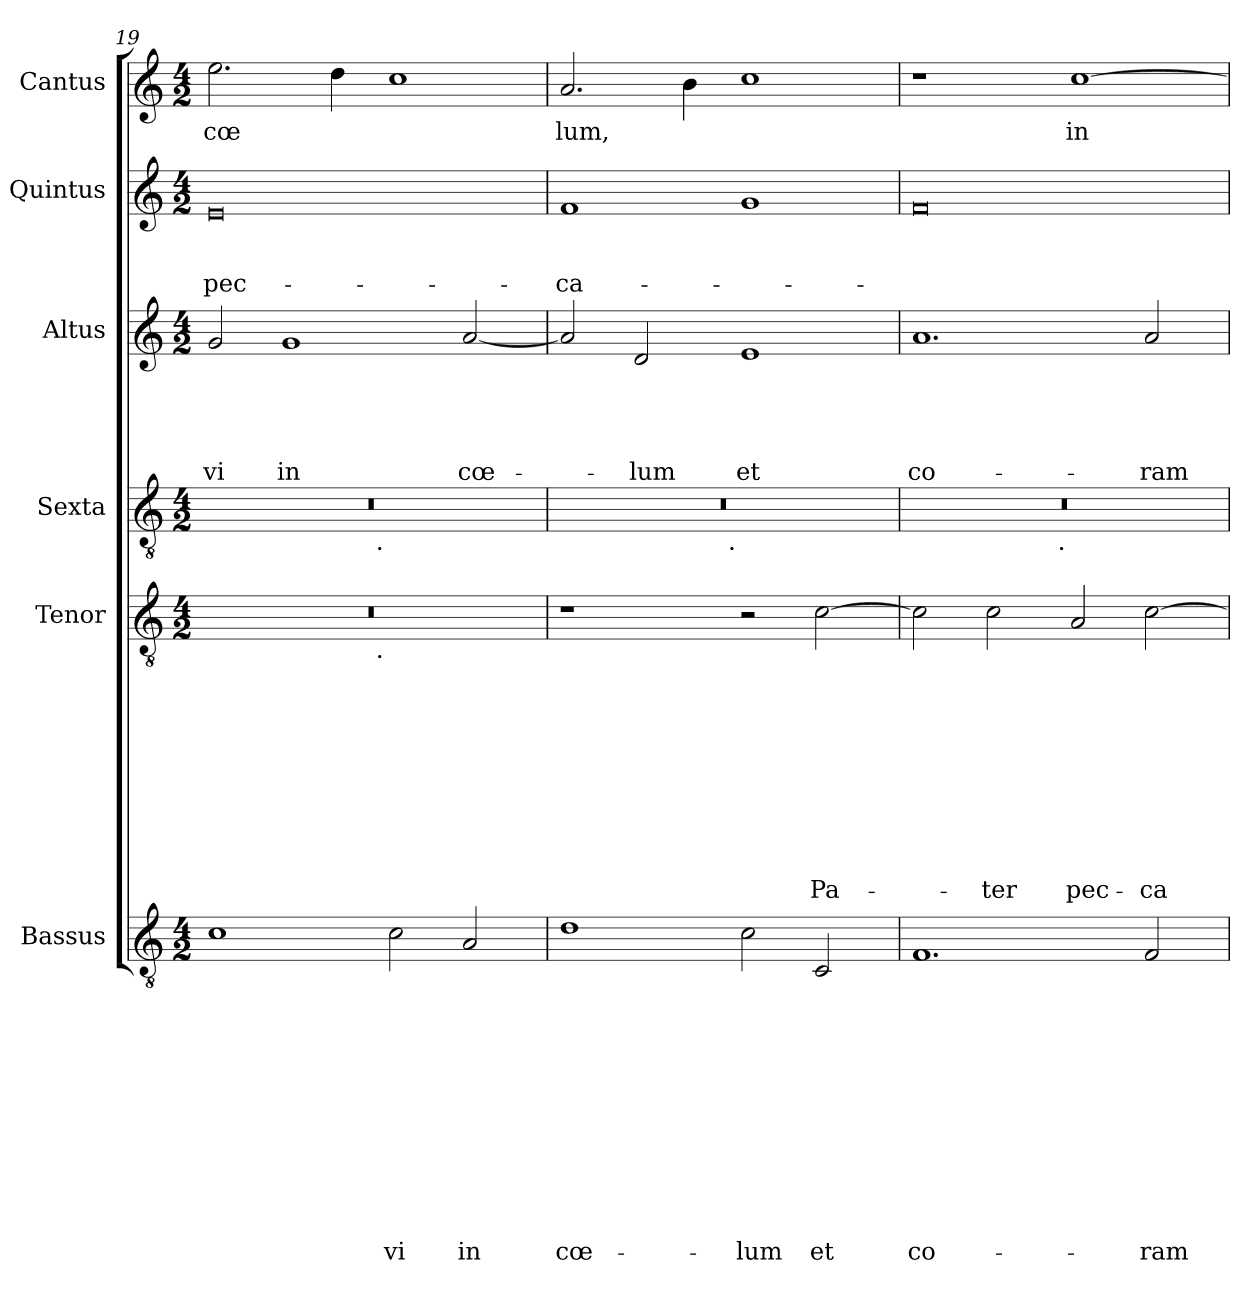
**kern	**text	**text	**text	**text	**text	**text	**text	**text	**text	**text	**text	**text	**kern	**text	**text	**text	**text	**text	**text	**text	**text	**text	**text	**kern	**kern	**text	**text	**text	**text	**text	**kern	**text	**text	**text	**kern	**text
*part6	*part6	*part6	*part6	*part6	*part6	*part6	*part6	*part6	*part6	*part6	*part6	*part6	*part5	*part5	*part5	*part5	*part5	*part5	*part5	*part5	*part5	*part5	*part5	*part4	*part3	*part3	*part3	*part3	*part3	*part3	*part2	*part2	*part2	*part2	*part1	*part1
*staff6	*staff6	*staff6	*staff6	*staff6	*staff6	*staff6	*staff6	*staff6	*staff6	*staff6	*staff6	*staff6	*staff5	*staff5	*staff5	*staff5	*staff5	*staff5	*staff5	*staff5	*staff5	*staff5	*staff5	*staff4	*staff3	*staff3	*staff3	*staff3	*staff3	*staff3	*staff2	*staff2	*staff2	*staff2	*staff1	*staff1
*I"Bassus	*	*	*	*	*	*	*	*	*	*	*	*	*I"Tenor	*	*	*	*	*	*	*	*	*	*	*I"Sexta	*I"Altus	*	*	*	*	*	*I"Quintus	*	*	*	*I"Cantus	*
*I'Bassus	*	*	*	*	*	*	*	*	*	*	*	*	*I'Tenor	*	*	*	*	*	*	*	*	*	*	*	*I'Altus	*	*	*	*	*	*I'Quintus	*	*	*	*I'Cantus	*
*clefGv2	*	*	*	*	*	*	*	*	*	*	*	*	*clefGv2	*	*	*	*	*	*	*	*	*	*	*clefGv2	*clefG2	*	*	*	*	*	*clefG2	*	*	*	*clefG2	*
*k[]	*	*	*	*	*	*	*	*	*	*	*	*	*k[]	*	*	*	*	*	*	*	*	*	*	*k[]	*k[]	*	*	*	*	*	*k[]	*	*	*	*k[]	*
*C:	*	*	*	*	*	*	*	*	*	*	*	*	*C:	*	*	*	*	*	*	*	*	*	*	*C:	*C:	*	*	*	*	*	*C:	*	*	*	*C:	*
*M4/2	*	*	*	*	*	*	*	*	*	*	*	*	*M4/2	*	*	*	*	*	*	*	*	*	*	*M4/2	*M4/2	*	*	*	*	*	*M4/2	*	*	*	*M4/2	*
=19	=19	=19	=19	=19	=19	=19	=19	=19	=19	=19	=19	=19	=19	=19	=19	=19	=19	=19	=19	=19	=19	=19	=19	=19	=19	=19	=19	=19	=19	=19	=19	=19	=19	=19	=19	=19
!	!	!	!	!	!	!	!	!	!	!	!	!	!	!	!	!	!	!	!	!	!	!	!	!	!	!	!	!	!	!LO:LY:b	!	!	!	!LO:LY:b	!	!LO:LY:b
*	*	*	*	*	*	*	*	*	*	*	*	*	*^	*	*	*	*	*	*	*	*	*	*	*^	*	*	*	*	*	*	*	*	*	*	*	*
1c	.	.	.	.	.	.	.	.	.	.	.	.	0r	2ryy	.	.	.	.	.	.	.	.	.	.	0r	2ryy	2g/	.	.	.	.	-vi	0e	.	.	pec-	2.ee\	cœ
!	!	!	!	!	!	!	!	!	!	!	!	!	!	!	!	!	!	!	!	!	!	!	!	!	!	!	!	!	!	!	!	!LO:LY:b	!	!	!	!	!	!
.	.	.	.	.	.	.	.	.	.	.	.	.	.	4...ryy	.	.	.	.	.	.	.	.	.	.	.	4...ryy	1g	.	.	.	.	in	.	.	.	.	.	.
.	.	.	.	.	.	.	.	.	.	.	.	.	.	.	.	.	.	.	.	.	.	.	.	.	.	.	.	.	.	.	.	.	.	.	.	.	4dd\	.
!	!	!	!	!	!	!	!	!	!	!	!	!	!	!	!	!	!	!	!	!	!	!	!	!	!	!LO:TX:b:t=.	!	!	!	!	!	!	!	!	!	!	!	!
!	!	!	!	!	!	!	!	!	!	!	!	!	!	!LO:TX:b:t=.	!	!	!	!	!	!	!	!	!	!	!	!	!	!	!	!	!	!	!	!	!	!	!	!
.	.	.	.	.	.	.	.	.	.	.	.	.	.	1ryy	.	.	.	.	.	.	.	.	.	.	.	1ryy	.	.	.	.	.	.	.	.	.	.	.	.
!	!	!	!	!	!	!	!	!	!	!	!	!LO:LY:b	!	!	!	!	!	!	!	!	!	!	!	!	!	!	!	!	!	!	!	!	!	!	!	!	!	!
2c\	.	.	.	.	.	.	.	.	.	.	.	-vi	.	.	.	.	.	.	.	.	.	.	.	.	.	.	.	.	.	.	.	.	.	.	.	.	1cc	.
!	!	!	!	!	!	!	!	!	!	!	!	!LO:LY:b	!	!	!	!	!	!	!	!	!	!	!	!	!	!	!	!	!	!	!	!LO:LY:b	!	!	!	!	!	!
2A/	.	.	.	.	.	.	.	.	.	.	.	in	.	.	.	.	.	.	.	.	.	.	.	.	.	.	[<2a/	.	.	.	.	cœ-	.	.	.	.	.	.
.	.	.	.	.	.	.	.	.	.	.	.	.	.	32ryy	.	.	.	.	.	.	.	.	.	.	.	32ryy	.	.	.	.	.	.	.	.	.	.	.	.
=20	=20	=20	=20	=20	=20	=20	=20	=20	=20	=20	=20	=20	=20	=20	=20	=20	=20	=20	=20	=20	=20	=20	=20	=20	=20	=20	=20	=20	=20	=20	=20	=20	=20	=20	=20	=20	=20	=20
!	!	!	!	!	!	!	!	!	!	!	!	!LO:LY:b	!	!	!	!	!	!	!	!	!	!	!	!	!	!	!	!	!	!	!	!	!	!	!	!LO:LY:b	!	!LO:LY:b
*	*	*	*	*	*	*	*	*	*	*	*	*	*v	*v	*	*	*	*	*	*	*	*	*	*	*	*	*	*	*	*	*	*	*	*	*	*	*	*
1d	.	.	.	.	.	.	.	.	.	.	.	cœ-	1r	.	.	.	.	.	.	.	.	.	.	0r	2ryy	2a/]	.	.	.	.	.	1f	.	.	-ca-	2.a/	lum,
!	!	!	!	!	!	!	!	!	!	!	!	!	!	!	!	!	!	!	!	!	!	!	!	!	!	!	!	!	!	!	!LO:LY:b	!	!	!	!	!	!
.	.	.	.	.	.	.	.	.	.	.	.	.	.	.	.	.	.	.	.	.	.	.	.	.	4...ryy	2d/	.	.	.	.	-lum	.	.	.	.	.	.
.	.	.	.	.	.	.	.	.	.	.	.	.	.	.	.	.	.	.	.	.	.	.	.	.	.	.	.	.	.	.	.	.	.	.	.	4b\	.
!	!	!	!	!	!	!	!	!	!	!	!	!	!	!	!	!	!	!	!	!	!	!	!	!	!LO:TX:b:t=.	!	!	!	!	!	!	!	!	!	!	!	!
.	.	.	.	.	.	.	.	.	.	.	.	.	.	.	.	.	.	.	.	.	.	.	.	.	1ryy	.	.	.	.	.	.	.	.	.	.	.	.
!	!	!	!	!	!	!	!	!	!	!	!	!LO:LY:b	!	!	!	!	!	!	!	!	!	!	!	!	!	!	!	!	!	!	!LO:LY:b	!	!	!	!	!	!
2c\	.	.	.	.	.	.	.	.	.	.	.	-lum	2r	.	.	.	.	.	.	.	.	.	.	.	.	1e	.	.	.	.	et	1g	.	.	.	1cc	.
!	!	!	!	!	!	!	!	!	!	!	!	!LO:LY:b	!	!	!	!	!	!	!	!	!	!	!LO:LY:b	!	!	!	!	!	!	!	!	!	!	!	!	!	!
2C/	.	.	.	.	.	.	.	.	.	.	.	et	[>2c\	.	.	.	.	.	.	.	.	.	Pa-	.	.	.	.	.	.	.	.	.	.	.	.	.	.
.	.	.	.	.	.	.	.	.	.	.	.	.	.	.	.	.	.	.	.	.	.	.	.	.	32ryy	.	.	.	.	.	.	.	.	.	.	.	.
=21	=21	=21	=21	=21	=21	=21	=21	=21	=21	=21	=21	=21	=21	=21	=21	=21	=21	=21	=21	=21	=21	=21	=21	=21	=21	=21	=21	=21	=21	=21	=21	=21	=21	=21	=21	=21	=21
!	!	!	!	!	!	!	!	!	!	!	!	!LO:LY:b	!	!	!	!	!	!	!	!	!	!	!	!	!	!	!	!	!	!	!LO:LY:b	!	!	!	!	!	!
1.F	.	.	.	.	.	.	.	.	.	.	.	co-	2c\]	.	.	.	.	.	.	.	.	.	.	0r	2ryy	1.a	.	.	.	.	co-	0f	.	.	.	1r	.
!	!	!	!	!	!	!	!	!	!	!	!	!	!	!	!	!	!	!	!	!	!	!	!LO:LY:b	!	!	!	!	!	!	!	!	!	!	!	!	!	!
.	.	.	.	.	.	.	.	.	.	.	.	.	2c\	.	.	.	.	.	.	.	.	.	-ter	.	4...ryy	.	.	.	.	.	.	.	.	.	.	.	.
!	!	!	!	!	!	!	!	!	!	!	!	!	!	!	!	!	!	!	!	!	!	!	!	!	!LO:TX:b:t=.	!	!	!	!	!	!	!	!	!	!	!	!
.	.	.	.	.	.	.	.	.	.	.	.	.	.	.	.	.	.	.	.	.	.	.	.	.	1ryy	.	.	.	.	.	.	.	.	.	.	.	.
!	!	!	!	!	!	!	!	!	!	!	!	!	!	!	!	!	!	!	!	!	!	!	!LO:LY:b	!	!	!	!	!	!	!	!	!	!	!	!	!	!LO:LY:b
.	.	.	.	.	.	.	.	.	.	.	.	.	2A/	.	.	.	.	.	.	.	.	.	pec-	.	.	.	.	.	.	.	.	.	.	.	.	[>1cc	in
!	!	!	!	!	!	!	!	!	!	!	!	!LO:LY:b	!	!	!	!	!	!	!	!	!	!	!LO:LY:b	!	!	!	!	!	!	!	!LO:LY:b	!	!	!	!	!	!
2F/	.	.	.	.	.	.	.	.	.	.	.	-ram	[>2c\	.	.	.	.	.	.	.	.	.	-ca-	.	.	2a/	.	.	.	.	-ram	.	.	.	.	.	.
.	.	.	.	.	.	.	.	.	.	.	.	.	.	.	.	.	.	.	.	.	.	.	.	.	32ryy	.	.	.	.	.	.	.	.	.	.	.	.
*	*	*	*	*	*	*	*	*	*	*	*	*	*	*	*	*	*	*	*	*	*	*	*	*v	*v	*	*	*	*	*	*	*	*	*	*	*	*
=	=	=	=	=	=	=	=	=	=	=	=	=	=	=	=	=	=	=	=	=	=	=	=	=	=	=	=	=	=	=	=	=	=	=	=	=
*-	*-	*-	*-	*-	*-	*-	*-	*-	*-	*-	*-	*-	*-	*-	*-	*-	*-	*-	*-	*-	*-	*-	*-	*-	*-	*-	*-	*-	*-	*-	*-	*-	*-	*-	*-	*-
